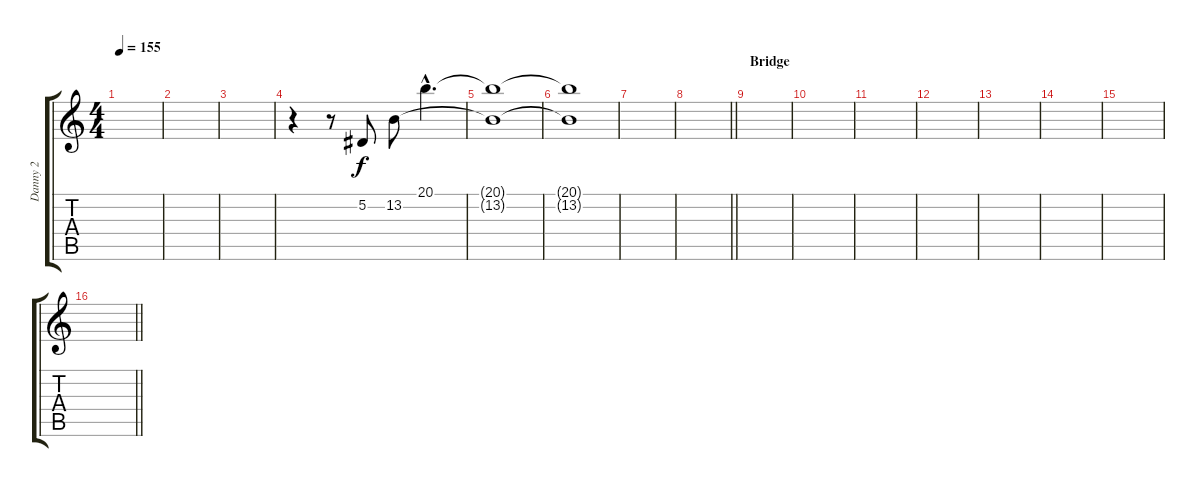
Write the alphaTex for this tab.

\track ("Danny 2" "Danny 2") {instrument pad3polysynth}
\staff {score tabs}
\tuning (Eb4 Bb3 Gb3 Db3 Ab2 Db2) {hide}
\ts (4 4)
\tempo 155
\clef g2
\ks c
|
|
|
r.4{volume 12} r.8 5.2.8 13.2.8 20.1{hac}.4{d} |
(20.1{t} 13.2{t}).1{volume 4} |
(20.1{t} 13.2{t}).1 |
|
\barLineRight lightlight
|
\section ("" "Bridge")
|
|
|
|
|
|
|
\barLineRight lightlight
